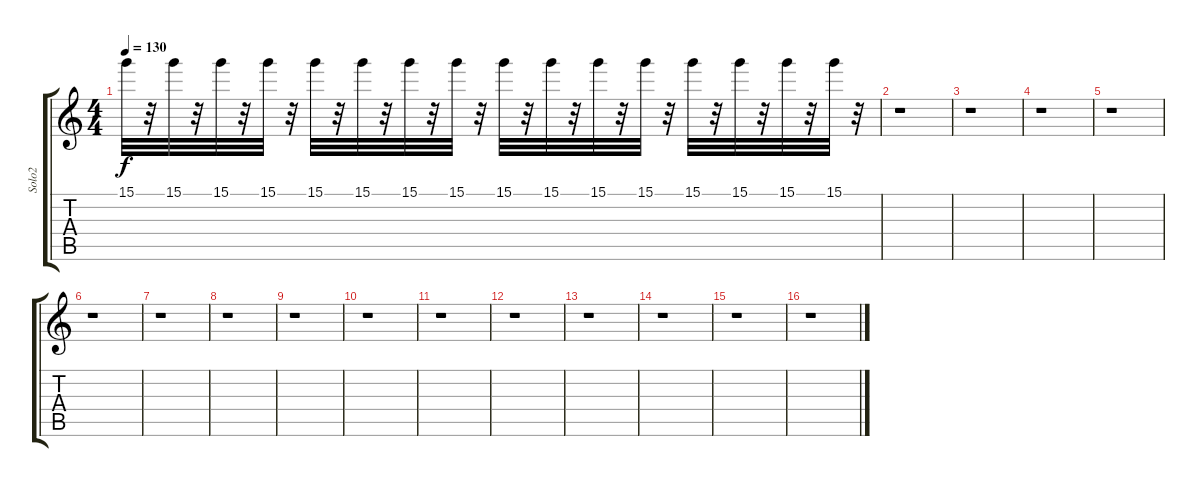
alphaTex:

\track ("Solo2" "Solo2") {instrument overdrivenguitar}
\staff {score tabs}
\tuning (E4 B3 G3 D3 A2 E2) {hide}
\ts (4 4)
\tempo 130
\clef g2
\ks c
15.1.32{dy f} r.32 15.1.32 r.32 15.1.32 r.32 15.1.32 r.32 15.1.32 r.32 15.1.32 r.32 15.1.32 r.32 15.1.32 r.32 15.1.32 r.32 15.1.32 r.32 15.1.32 r.32 15.1.32 r.32 15.1.32 r.32 15.1.32 r.32 15.1.32 r.32 15.1.32 r.32 |
r.1 |
r.1 |
r.1 |
r.1 |
r.1 |
r.1 |
r.1 |
r.1 |
r.1 |
r.1 |
r.1 |
r.1 |
r.1 |
r.1 |
r.1
